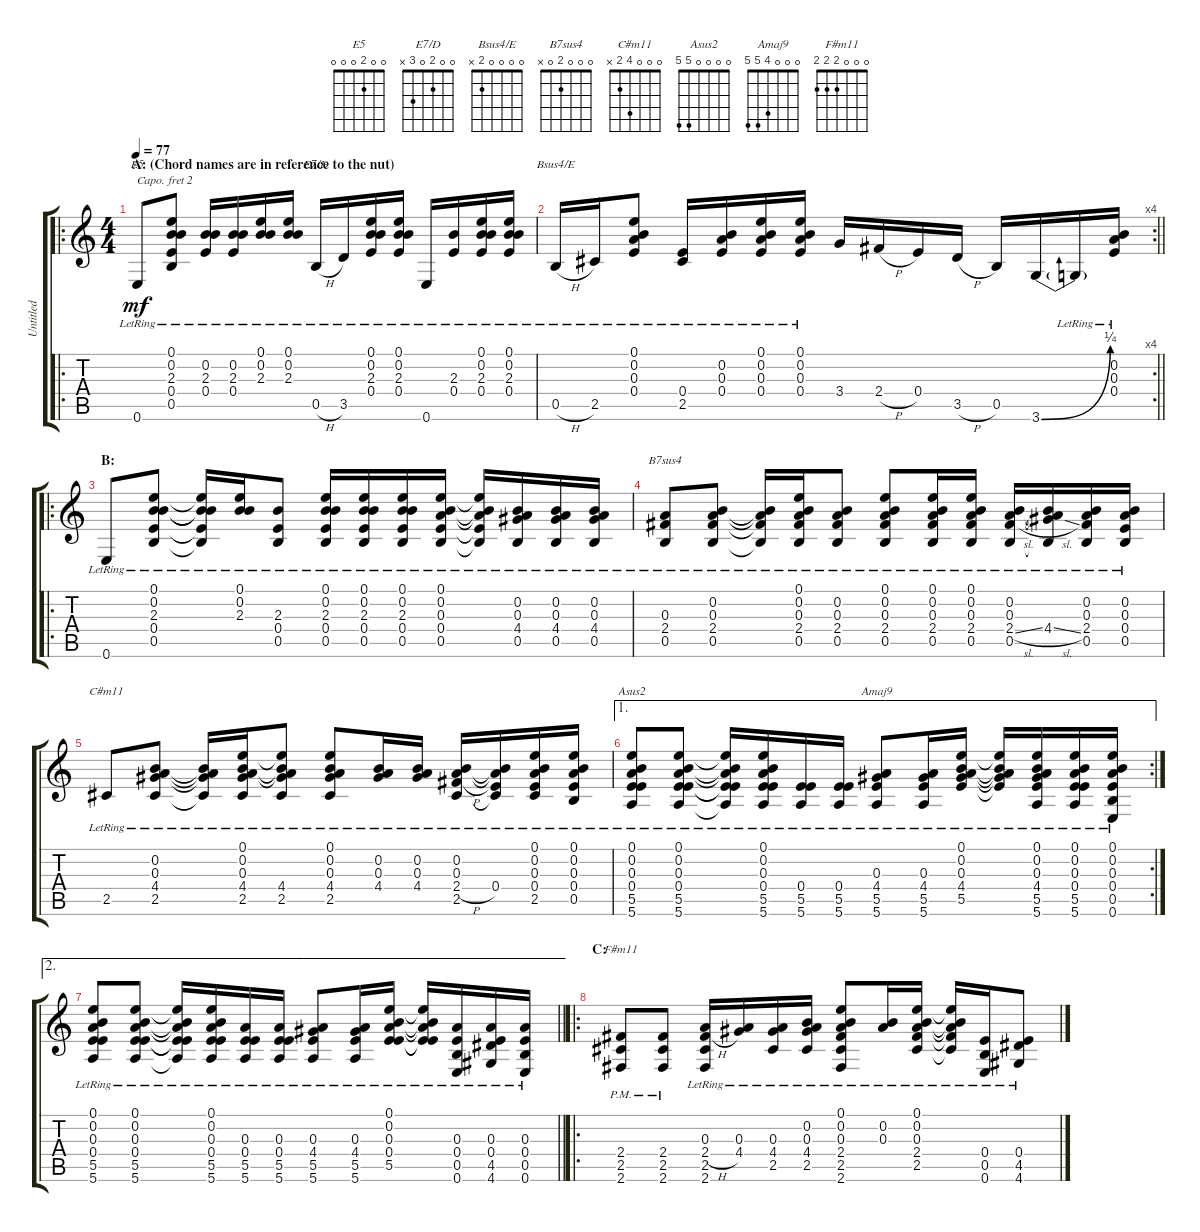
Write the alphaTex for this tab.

\track ("Untitled" "Untitled") {instrument acousticguitarsteel}
\staff {score tabs}
\capo 2
\tuning (D4 A3 G3 D3 A2 D2) {hide}
\chord ("E5" 0 0 2 0 0 0)
\chord ("E7/D" 0 0 2 0 3 x)
\chord ("Bsus4/E" 0 0 0 0 2 x)
\chord ("B7sus4" 0 0 0 2 0 x)
\chord ("C#m11" 0 0 0 4 2 x)
\chord ("Asus2" 0 0 0 0 5 5)
\chord ("Amaj9" 0 0 0 4 5 5)
\chord ("F#m11" 0 0 0 2 2 2)
\ro
\ts (4 4)
\section ("" "A: (Chord names are in reference to the nut)")
\tempo 77
\clef g2
\ks c
0.6{lr}.8{ch "E5" dy mf instrument acousticguitarsteel} (0.1{lr} 0.2{lr} 2.3{lr} 0.4{lr} 0.5{lr}).8 (0.2{lr} 2.3{lr} 0.4{lr}).16 (0.2{lr} 2.3{lr} 0.4{lr}).16 (0.1{lr} 0.2{lr} 2.3{lr}).16 (0.1{lr} 0.2{lr} 2.3{lr}).16 0.5{h lr}.16{ch "E7/D"} 3.5{lr}.16 (0.1{lr} 0.2{lr} 2.3{lr} 0.4{lr}).16 (0.1{lr} 0.2{lr} 2.3{lr} 0.4{lr}).16 0.6{lr}.16 (2.3{lr} 0.4{lr}).16 (0.1{lr} 0.2{lr} 2.3{lr} 0.4{lr}).16 (0.1{lr} 0.2{lr} 2.3{lr} 0.4{lr}).16 |
\rc 4
\barLineRight lightlight
0.5{h lr}.16{ch "Bsus4/E"} 2.5{lr}.16 (0.1{lr} 0.2{lr} 0.3{lr} 0.4{lr}).8 (0.4{lr} 2.5{lr}).16 (0.2{lr} 0.3{lr} 0.4{lr}).16 (0.1{lr} 0.2{lr} 0.3{lr} 0.4{lr}).16 (0.1{lr} 0.2{lr} 0.3{lr} 0.4{lr}).16 3.4.16 2.4{h}.16 0.4.16 3.5{h}.16 0.5.16 3.6{be (bend 0 0 60 1)}.16 3.6{lr t}.16 (0.2{lr} 0.3{lr} 0.4{lr}).16 |
\ro
\section ("" "B:")
0.6{lr}.8 (0.1{lr} 0.2{lr} 2.3{lr} 0.4{lr} 0.5{lr}).8 (0.1{lr t} 0.2{lr t} 2.3{lr t} 0.4{lr t} 0.5{lr t}).16 (0.1{lr} 0.2{lr} 2.3{lr}).16 (2.3{lr} 0.4{lr} 0.5{lr}).8 (0.1{lr} 0.2{lr} 2.3{lr} 0.4{lr} 0.5{lr}).16 (0.1{lr} 0.2{lr} 2.3{lr} 0.4{lr} 0.5{lr}).16 (0.1{lr} 0.2{lr} 2.3{lr} 0.4{lr} 0.5{lr}).16 (0.1{lr} 0.2{lr} 0.3{lr} 0.4{lr} 0.5{lr}).16 (0.1{lr t} 0.2{lr t} 0.3{lr t} 0.4{lr t} 0.5{lr t}).16 (0.2{lr} 0.3{lr} 4.4{lr} 0.5{lr}).16 (0.2{lr} 0.3{lr} 4.4{lr} 0.5{lr}).16 (0.2{lr} 0.3{lr} 4.4{lr} 0.5{lr}).16 |
(0.3{lr} 2.4{lr} 0.5{lr}).8{ch "B7sus4"} (0.2{lr} 0.3{lr} 2.4{lr} 0.5{lr}).8 (0.2{lr t} 0.3{lr t} 2.4{lr t} 0.5{lr t}).16 (0.1{lr} 0.2{lr} 0.3{lr} 2.4{lr} 0.5{lr}).16 (0.2{lr} 0.3{lr} 2.4{lr} 0.5{lr}).8 (0.1{lr} 0.2{lr} 0.3{lr} 2.4{lr} 0.5{lr}).8 (0.1{lr} 0.2{lr} 0.3{lr} 2.4{lr} 0.5{lr}).16 (0.1{lr} 0.2{lr} 0.3{lr} 2.4{lr} 0.5{lr}).16 (0.2{lr} 0.3{lr} 2.4{sl lr} 0.5{lr}).16 (0.2{lr t} 0.3{lr t} 4.4{sl lr} 0.5{lr t}).16 (0.2{lr} 0.3{lr} 2.4{lr} 0.5{lr}).16 (0.2{lr} 0.3{lr} 0.4{lr} 0.5{lr}).16 |
2.5{lr}.8{ch "C#m11"} (0.2{lr} 0.3{lr} 4.4{lr} 2.5{lr}).8 (0.2{lr t} 0.3{lr t} 4.4{lr t} 2.5{lr t}).16 (0.1{lr} 0.2{lr} 0.3{lr} 4.4{lr} 2.5{lr}).16 (0.1{lr t} 0.2{lr t} 0.3{lr t} 4.4{lr} 2.5{lr}).8 (0.1{lr} 0.2{lr} 0.3{lr} 4.4{lr} 2.5{lr}).8 (0.2{lr} 0.3{lr} 4.4{lr}).16 (0.2{lr} 0.3{lr} 4.4{lr}).16 (0.2{lr} 0.3{lr} 2.4{h lr} 2.5{lr}).16 (0.2{lr t} 0.3{lr t} 0.4{lr} 2.5{lr t}).16 (0.1{lr} 0.2{lr} 0.3{lr} 0.4{lr} 2.5{lr}).16 (0.1{lr} 0.2{lr} 0.3{lr} 0.4{lr} 0.5{lr}).16 |
\ae 1
\rc 2
(0.1{lr} 0.2{lr} 0.3{lr} 0.4{lr} 5.5{lr} 5.6{lr}).8{ch "Asus2"} (0.1{lr} 0.2{lr} 0.3{lr} 0.4{lr} 5.5{lr} 5.6{lr}).8 (0.1{lr t} 0.2{lr t} 0.3{lr t} 0.4{lr t} 5.5{lr t} 5.6{lr t}).16 (0.1{lr} 0.2{lr} 0.3{lr} 0.4{lr} 5.5{lr} 5.6{lr}).16 (0.4{lr} 5.5{lr} 5.6{lr}).16 (0.4{lr} 5.5{lr} 5.6{lr}).16 (0.3{lr} 4.4{lr} 5.5{lr} 5.6{lr}).8{ch "Amaj9"} (0.3{lr} 4.4{lr} 5.5{lr} 5.6{lr}).16 (0.1{lr} 0.2{lr} 0.3{lr} 4.4{lr} 5.5{lr}).16 (0.1{lr t} 0.2{lr t} 0.3{lr t} 4.4{lr t} 5.5{lr t}).16 (0.1{lr} 0.2{lr} 0.3{lr} 4.4{lr} 5.5{lr} 5.6{lr}).16 (0.1{lr} 0.2{lr} 0.3{lr} 0.4{lr} 5.5{lr} 5.6{lr}).16 (0.1{lr} 0.2{lr} 0.3{lr} 0.4{lr} 0.5{lr} 0.6{lr}).16 |
\ae 2
\barLineRight lightlight
(0.1{lr} 0.2{lr} 0.3{lr} 0.4{lr} 5.5{lr} 5.6{lr}).8 (0.1{lr} 0.2{lr} 0.3{lr} 0.4{lr} 5.5{lr} 5.6{lr}).8 (0.1{lr t} 0.2{lr t} 0.3{lr t} 0.4{lr t} 5.5{lr t} 5.6{lr t}).16 (0.1{lr} 0.2{lr} 0.3{lr} 0.4{lr} 5.5{lr} 5.6{lr}).16 (0.3{lr} 0.4{lr} 5.5{lr} 5.6{lr}).16 (0.3{lr} 0.4{lr} 5.5{lr} 5.6{lr}).16 (0.3{lr} 4.4{lr} 5.5{lr} 5.6{lr}).8 (0.3{lr} 4.4{lr} 5.5{lr} 5.6{lr}).16 (0.1{lr} 0.2{lr} 0.3{lr} 0.4{lr} 5.5{lr}).16 (0.1{lr t} 0.2{lr t} 0.3{lr t} 0.4{lr t} 5.5{lr t}).16 (0.3{lr} 0.4{lr} 0.5{lr} 0.6{lr}).16 (0.3{lr} 0.4{lr} 4.5{lr} 4.6{lr}).16 (0.3{lr} 0.4{lr} 0.5{lr} 0.6{lr}).16 |
\ro
\section ("" "C:")
(2.4{pm} 2.5{pm} 2.6{pm}).8{ch "F#m11"} (2.4{pm} 2.5{pm} 2.6{pm}).8 (0.3{lr} 2.4{h lr} 2.5{lr} 2.6{lr}).16 (0.3{lr} 4.4{lr}).16 (0.3{lr} 4.4{lr} 2.5{lr}).16 (0.2{lr} 0.3{lr} 4.4{lr} 2.5{lr}).16 (0.1{lr} 0.2{lr} 0.3{lr} 2.4{lr} 2.5{lr} 2.6{lr}).8 (0.2{lr} 0.3{lr}).16 (0.1{lr} 0.2{lr} 0.3{lr} 2.4{lr} 2.5{lr}).16 (0.1{lr t} 0.2{lr t} 0.3{lr t} 2.4{lr t} 2.5{lr t}).16 (0.4{lr} 0.5{lr} 0.6{lr}).16 (0.4{lr} 4.5{lr} 4.6{lr}).8
